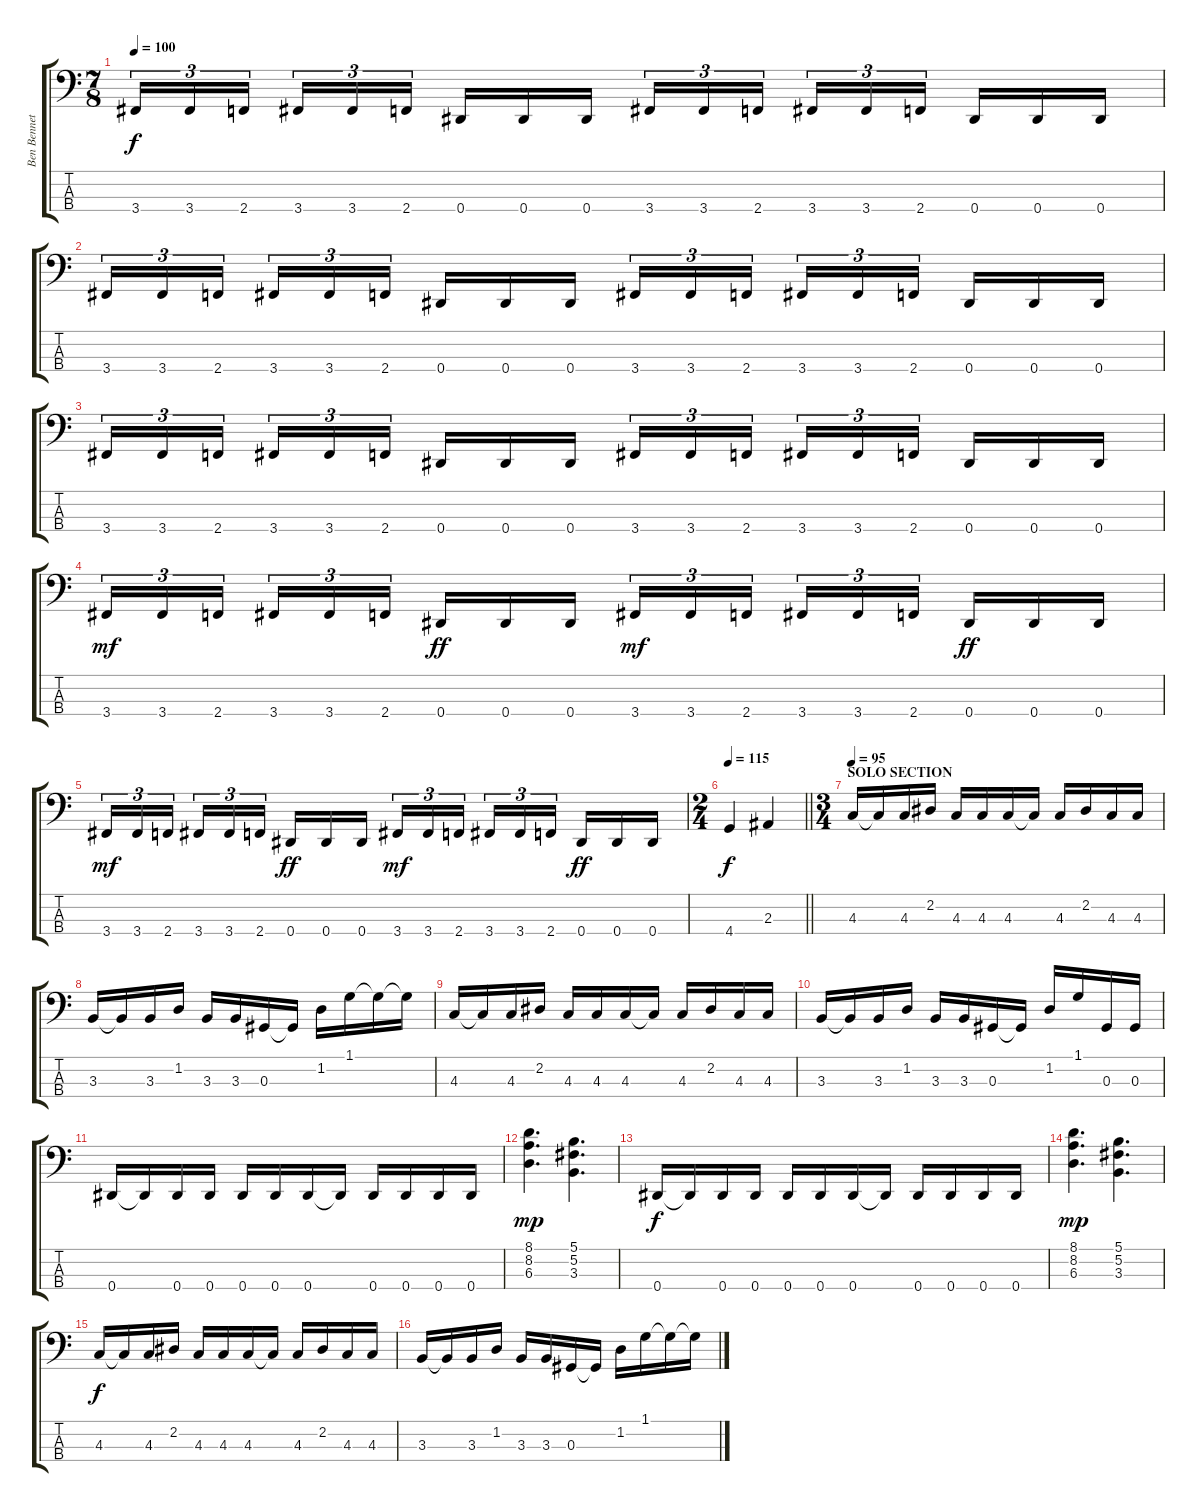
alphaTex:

\track ("Ben Bennett" "Ben Bennet") {instrument electricbassfinger}
\staff {score tabs}
\tuning (Gb2 Db2 Ab1 Eb1) {hide}
\ts (7 8)
\tempo 100
\clef f4
\ks c
3.4.16{tu (3 2) dy f} 3.4.16{tu (3 2)} 2.4.16{tu (3 2)} 3.4.16{tu (3 2)} 3.4.16{tu (3 2)} 2.4.16{tu (3 2)} 0.4.16 0.4.16 0.4.16{beam splitsecondary} 3.4.16{tu (3 2)} 3.4.16{tu (3 2)} 2.4.16{tu (3 2) beam splitsecondary} 3.4.16{tu (3 2)} 3.4.16{tu (3 2)} 2.4.16{tu (3 2)} 0.4.16 0.4.16 0.4.16 |
3.4.16{tu (3 2)} 3.4.16{tu (3 2)} 2.4.16{tu (3 2)} 3.4.16{tu (3 2)} 3.4.16{tu (3 2)} 2.4.16{tu (3 2)} 0.4.16 0.4.16 0.4.16{beam splitsecondary} 3.4.16{tu (3 2)} 3.4.16{tu (3 2)} 2.4.16{tu (3 2) beam splitsecondary} 3.4.16{tu (3 2)} 3.4.16{tu (3 2)} 2.4.16{tu (3 2)} 0.4.16 0.4.16 0.4.16 |
3.4.16{tu (3 2)} 3.4.16{tu (3 2)} 2.4.16{tu (3 2)} 3.4.16{tu (3 2)} 3.4.16{tu (3 2)} 2.4.16{tu (3 2)} 0.4.16 0.4.16 0.4.16{beam splitsecondary} 3.4.16{tu (3 2)} 3.4.16{tu (3 2)} 2.4.16{tu (3 2) beam splitsecondary} 3.4.16{tu (3 2)} 3.4.16{tu (3 2)} 2.4.16{tu (3 2)} 0.4.16 0.4.16 0.4.16 |
3.4.16{tu (3 2) dy mf} 3.4.16{tu (3 2)} 2.4.16{tu (3 2)} 3.4.16{tu (3 2)} 3.4.16{tu (3 2)} 2.4.16{tu (3 2)} 0.4.16{dy ff} 0.4.16 0.4.16{beam splitsecondary} 3.4.16{tu (3 2) dy mf} 3.4.16{tu (3 2)} 2.4.16{tu (3 2) beam splitsecondary} 3.4.16{tu (3 2)} 3.4.16{tu (3 2)} 2.4.16{tu (3 2)} 0.4.16{dy ff} 0.4.16 0.4.16 |
3.4.16{tu (3 2) dy mf} 3.4.16{tu (3 2)} 2.4.16{tu (3 2)} 3.4.16{tu (3 2)} 3.4.16{tu (3 2)} 2.4.16{tu (3 2)} 0.4.16{dy ff} 0.4.16 0.4.16{beam splitsecondary} 3.4.16{tu (3 2) dy mf} 3.4.16{tu (3 2)} 2.4.16{tu (3 2) beam splitsecondary} 3.4.16{tu (3 2)} 3.4.16{tu (3 2)} 2.4.16{tu (3 2)} 0.4.16{dy ff} 0.4.16 0.4.16 |
\ts (2 4)
\tempo 115
\barLineRight lightlight
4.4.4{dy f} 2.3.4 |
\ts (3 4)
\section ("" "SOLO SECTION")
\tempo 95
4.3.16 4.3{t}.16 4.3.16 2.2.16 4.3.16 4.3.16 4.3.16 4.3{t}.16 4.3.16 2.2.16 4.3.16 4.3.16 |
3.3.16 3.3{t}.16 3.3.16 1.2.16 3.3.16 3.3.16 0.3.16 0.3{t}.16 1.2.16 1.1.16 1.1{t}.16 1.1{t}.16 |
4.3.16 4.3{t}.16 4.3.16 2.2.16 4.3.16 4.3.16 4.3.16 4.3{t}.16 4.3.16 2.2.16 4.3.16 4.3.16 |
3.3.16 3.3{t}.16 3.3.16 1.2.16 3.3.16 3.3.16 0.3.16 0.3{t}.16 1.2.16 1.1.16 0.3.16 0.3.16 |
0.4.16 0.4{t}.16 0.4.16 0.4.16 0.4.16 0.4.16 0.4.16 0.4{t}.16 0.4.16 0.4.16 0.4.16 0.4.16 |
(8.1 8.2 6.3).4{d dy mp} (5.1 5.2 3.3).4{d} |
0.4.16{dy f} 0.4{t}.16 0.4.16 0.4.16 0.4.16 0.4.16 0.4.16 0.4{t}.16 0.4.16 0.4.16 0.4.16 0.4.16 |
(8.1 8.2 6.3).4{d dy mp} (5.1 5.2 3.3).4{d} |
4.3.16{dy f} 4.3{t}.16 4.3.16 2.2.16 4.3.16 4.3.16 4.3.16 4.3{t}.16 4.3.16 2.2.16 4.3.16 4.3.16 |
3.3.16 3.3{t}.16 3.3.16 1.2.16 3.3.16 3.3.16 0.3.16 0.3{t}.16 1.2.16 1.1.16 1.1{t}.16 1.1{t}.16
